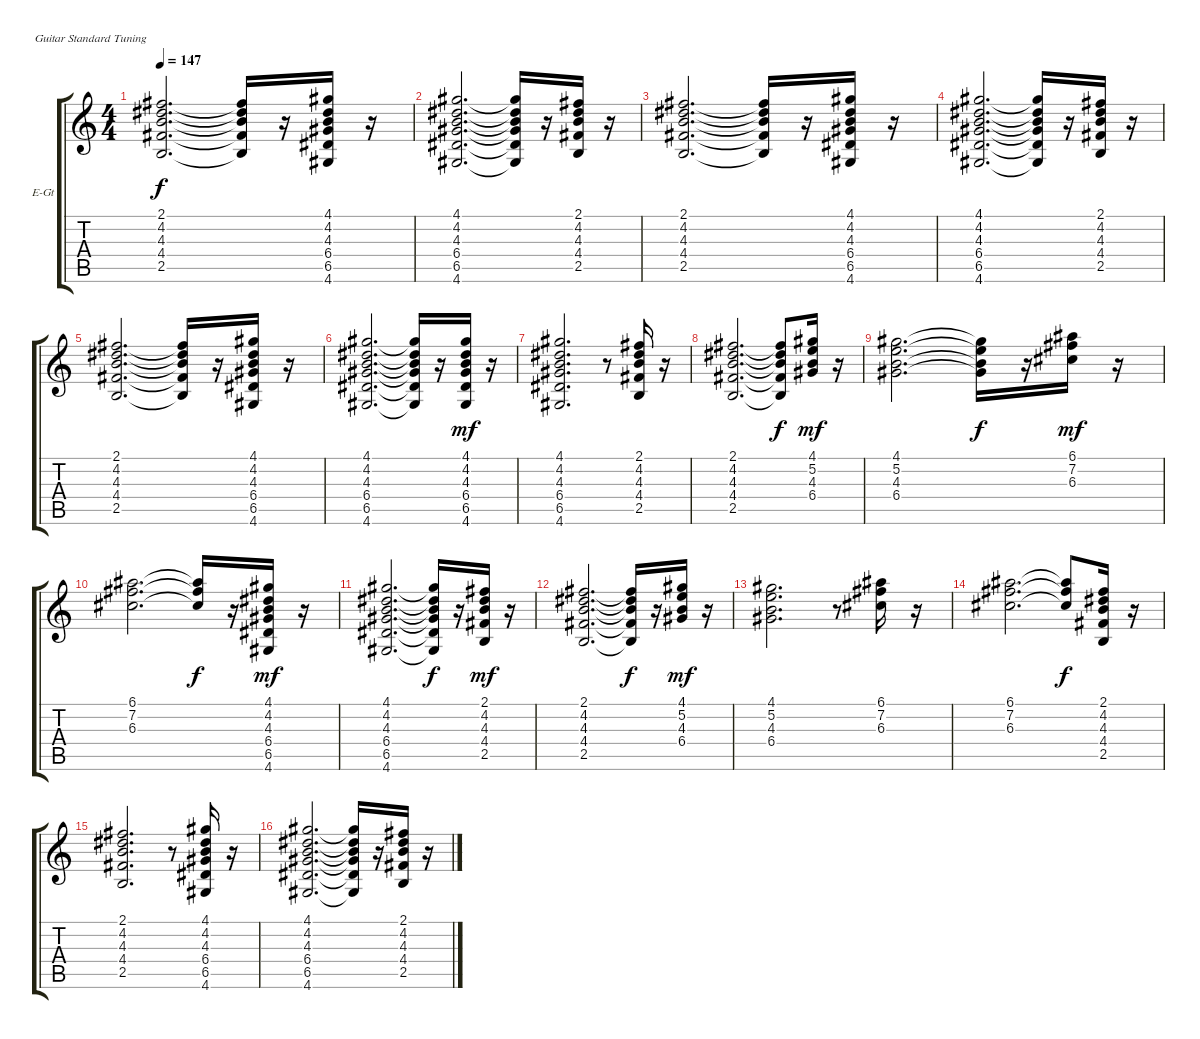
\bracketExtendMode groupsimilarinstruments
\firstSystemTrackNameOrientation horizontal
\otherSystemsTrackNameOrientation horizontal
\track ("Guitar 2" "E-Gt") {instrument overdrivenguitar}
\staff {score tabs}
\tuning (E4 B3 G3 D3 A2 E2)
\ts (4 4)
\tempo 147
\clef g2
\ks c
(2.1 4.2 4.3 4.4 2.5).2{d dy f} (2.1{t} 4.2{t} 4.3{t} 4.4{t} 2.5{t}).16 r.16 (4.1 4.2 4.3 6.4 6.5 4.6).16 r.16 |
(4.1 4.2 4.3 6.4 6.5 4.6).2{d} (4.1{t} 4.2{t} 4.3{t} 6.4{t} 6.5{t} 4.6{t}).16 r.16 (2.1 4.2 4.3 4.4 2.5).16 r.16 |
(2.1 4.2 4.3 4.4 2.5).2{d} (2.1{t} 4.2{t} 4.3{t} 4.4{t} 2.5{t}).16 r.16 (4.1 4.2 4.3 6.4 6.5 4.6).16 r.16 |
(4.1 4.2 4.3 6.4 6.5 4.6).2{d} (4.1{t} 4.2{t} 4.3{t} 6.4{t} 6.5{t} 4.6{t}).16 r.16 (2.1 4.2 4.3 4.4 2.5).16 r.16 |
(2.1 4.2 4.3 4.4 2.5).2{d} (2.1{t} 4.2{t} 4.3{t} 4.4{t} 2.5{t}).16 r.16 (4.1 4.2 4.3 6.4 6.5 4.6).16 r.16 |
(4.1 4.2 4.3 6.4 6.5 4.6).2{d} (4.1{t} 4.2{t} 4.3{t} 6.4{t} 6.5{t} 4.6{t}).16 r.16 (4.1 4.2 4.3 6.4 6.5 4.6).16{dy mf} r.16 |
(4.1 4.2 4.3 6.4 6.5 4.6).2{d} r.8 (2.1 4.2 4.3 4.4 2.5).16 r.16 |
(2.1 4.2 4.3 4.4 2.5).2{d} (2.1{t} 4.2{t} 4.3{t} 4.4{t} 2.5{t}).8{dy f} (4.1 5.2 4.3 6.4).16{dy mf} r.16 |
(4.1 5.2 4.3 6.4).2{d} (4.1{t} 5.2{t} 4.3{t} 6.4{t}).16{dy f} r.16 (6.1 7.2 6.3).16{dy mf} r.16 |
(6.1 7.2 6.3).2{d} (6.1{t} 7.2{t} 6.3{t}).16{dy f} r.16 (4.1 4.2 4.3 6.4 6.5 4.6).16{dy mf} r.16 |
(4.1 4.2 4.3 6.4 6.5 4.6).2{d} (4.1{t} 4.2{t} 4.3{t} 6.4{t} 6.5{t} 4.6{t}).16{dy f} r.16 (2.1 4.2 4.3 4.4 2.5).16{dy mf} r.16 |
(2.1 4.2 4.3 4.4 2.5).2{d} (2.1{t} 4.2{t} 4.3{t} 4.4{t} 2.5{t}).16{dy f} r.16 (4.1 5.2 4.3 6.4).16{dy mf} r.16 |
(4.1 5.2 4.3 6.4).2{d} r.8 (6.1 7.2 6.3).16 r.16 |
(6.1 7.2 6.3).2{d} (6.1{t} 7.2{t} 6.3{t}).8{dy f} (2.1 4.2 4.3 4.4 2.5).16 r.16 |
(2.1 4.2 4.3 4.4 2.5).2{d} r.8 (4.1 4.2 4.3 6.4 6.5 4.6).16 r.16 |
(4.1 4.2 4.3 6.4 6.5 4.6).2{d} (4.1{t} 4.2{t} 4.3{t} 6.4{t} 6.5{t} 4.6{t}).16 r.16 (2.1 4.2 4.3 4.4 2.5).16 r.16
